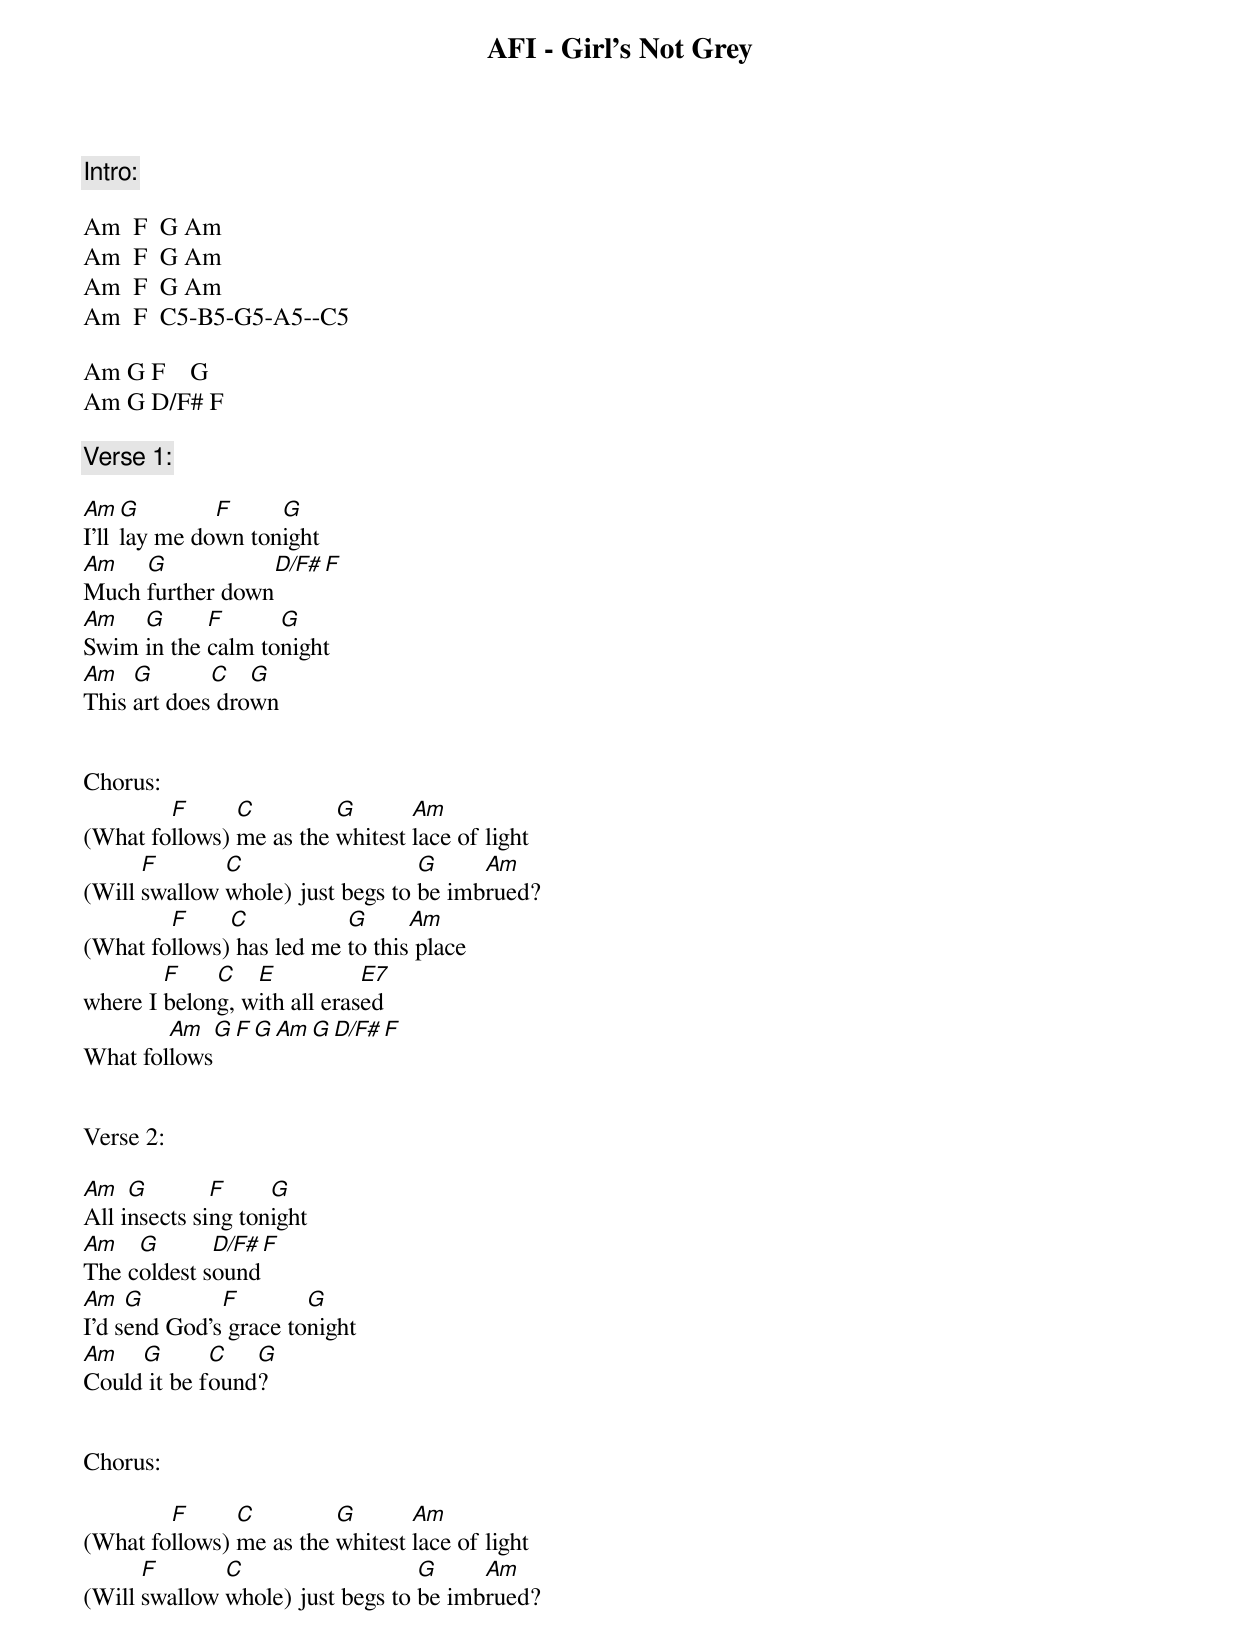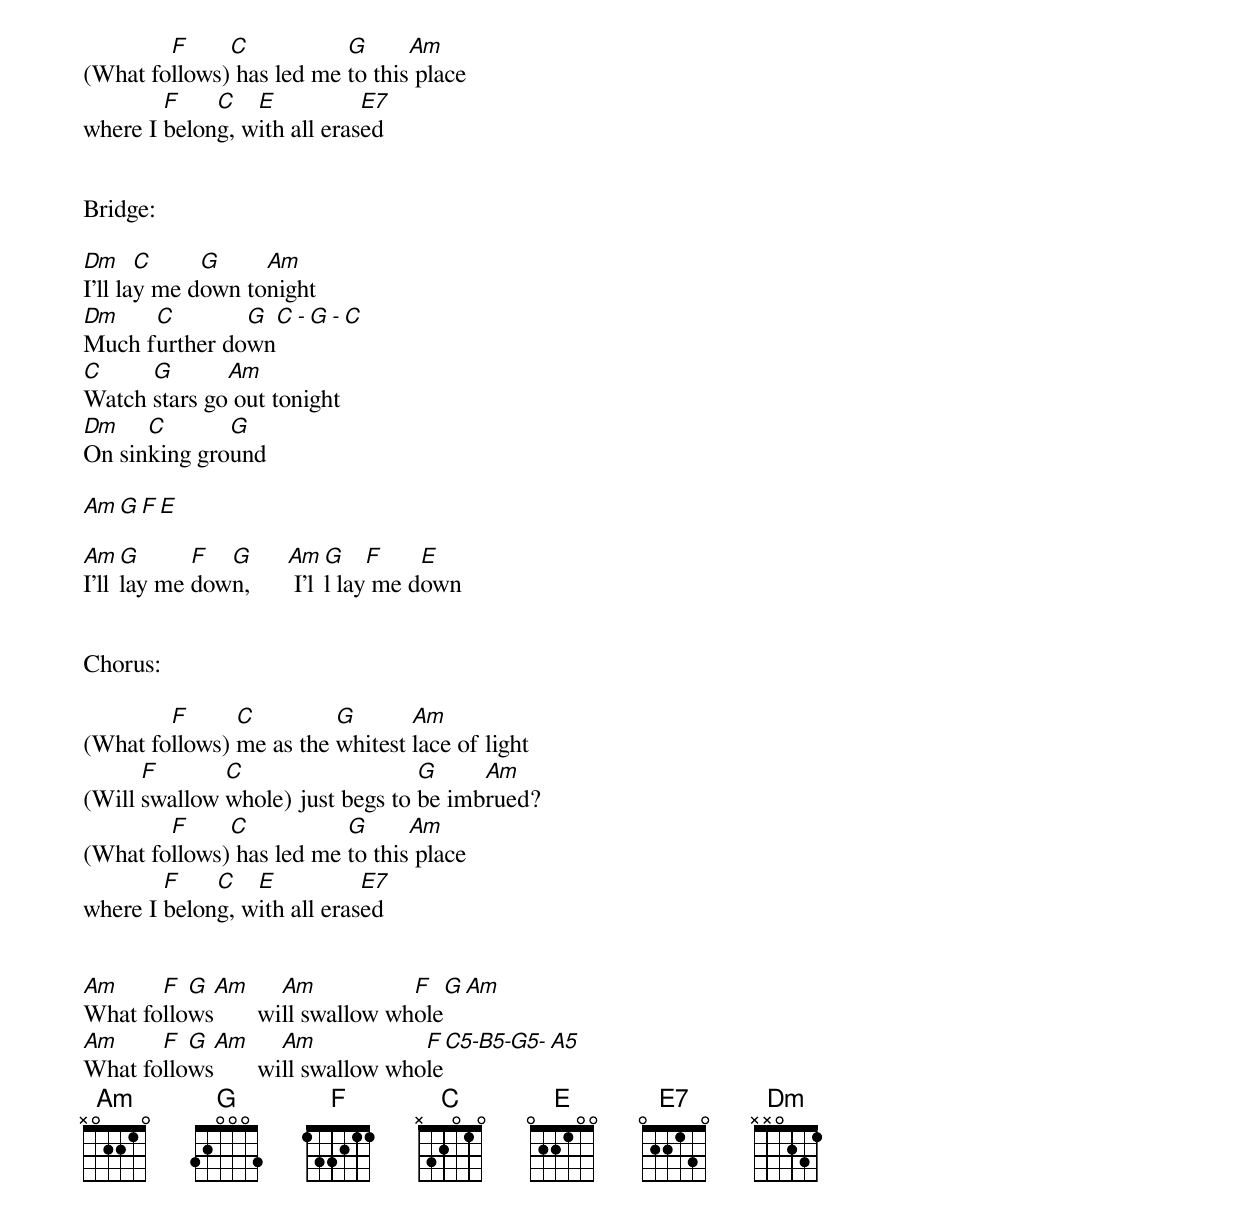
AFI - Girl’s Not Grey

Intro:

Am  F  G Am
Am  F  G Am
Am  F  G Am
Am  F  C5-B5-G5-A5--C5

Am G F    G
Am G D/F# F

Verse 1:

Am   G        F     G
I'll lay me down tonight
Am   G           D/F#  F
Much further down
Am   G      F      G
Swim in the calm tonight
Am   G       C   G
This art does drown


Chorus:
        F      C         G       Am
(What follows) me as the whitest lace of light
      F       C                   G     Am
(Will swallow whole) just begs to be imbrued?
        F     C           G      Am
(What follows) has led me to this place
        F    C   E           E7
where I belong, with all erased
        Am  G F G Am G D/F# F
What follows


Verse 2:

Am   G        F     G
All insects sing tonight
Am   G       D/F#   F
The coldest sound
Am   G        F        G
I'd send God's grace tonight
Am   G       C   G
Could it be found?


Chorus:

        F      C         G       Am
(What follows) me as the whitest lace of light
      F       C                   G     Am
(Will swallow whole) just begs to be imbrued?
        F     C           G      Am
(What follows) has led me to this place
        F    C   E           E7
where I belong, with all erased


Bridge:

Dm     C     G     Am
I'll lay me down tonight
Dm    C        G    C - G - C
Much further down
C     G       Am
Watch stars go out tonight
Dm    C       G
On sinking ground

Am G F E

Am   G      F  G       Am  G    F    E
I'll lay me down,       I'll lay me down


Chorus:

        F      C         G       Am
(What follows) me as the whitest lace of light
      F       C                   G     Am
(Will swallow whole) just begs to be imbrued?
        F     C           G      Am
(What follows) has led me to this place
        F    C   E           E7
where I belong, with all erased


Am     F  G Am       Am           F  G Am
What follows       will swallow whole
Am     F  G Am       Am            F  C5-B5-G5- A5
What follows       will swallow whole
